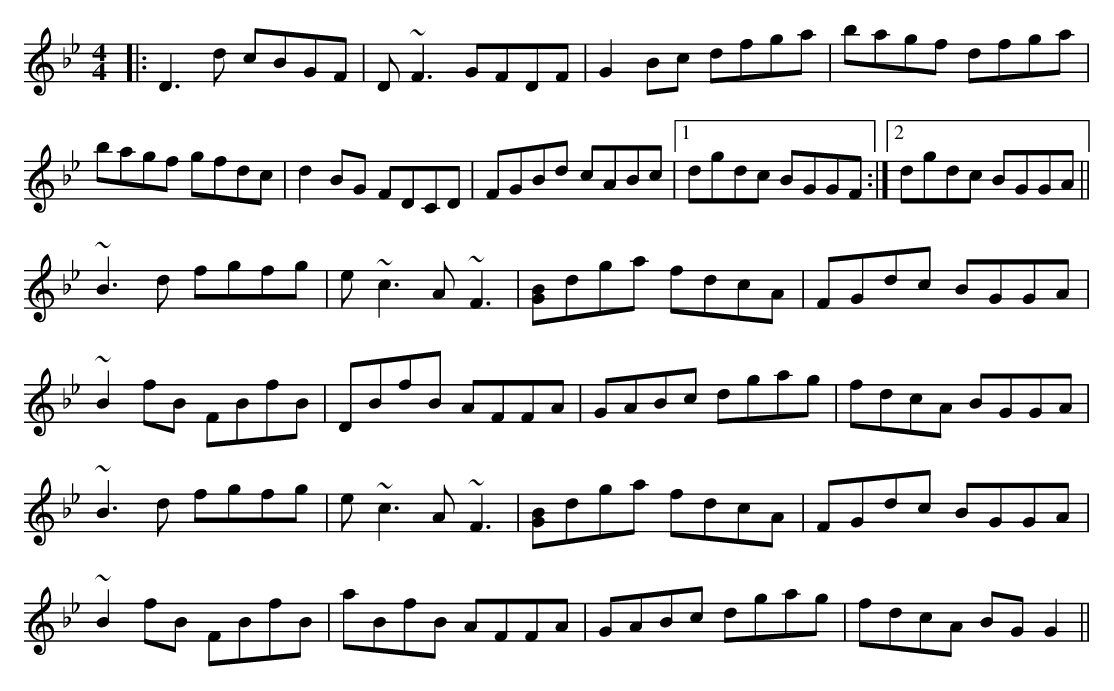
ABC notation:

X:1
M:4/4
K:Gmin
|:D3d cBGF|D ~F3 GFDF|G2Bc dfga|bagf dfga|
bagf gfdc|d2BG FDCD|FGBd cABc|1 dgdc BGGF:|2 dgdc BGGA||
~B3d fgfg|e ~c3 A ~F3|[GB]dga fdcA|FGdc BGGA|
~B2fB FBfB|DBfB AFFA|GABc dgag|fdcA BGGA|
~B3d fgfg|e ~c3 A ~F3|[GB]dga fdcA|FGdc BGGA|
~B2fB FBfB|aBfB AFFA|GABc dgag|fdcA BGG2||
